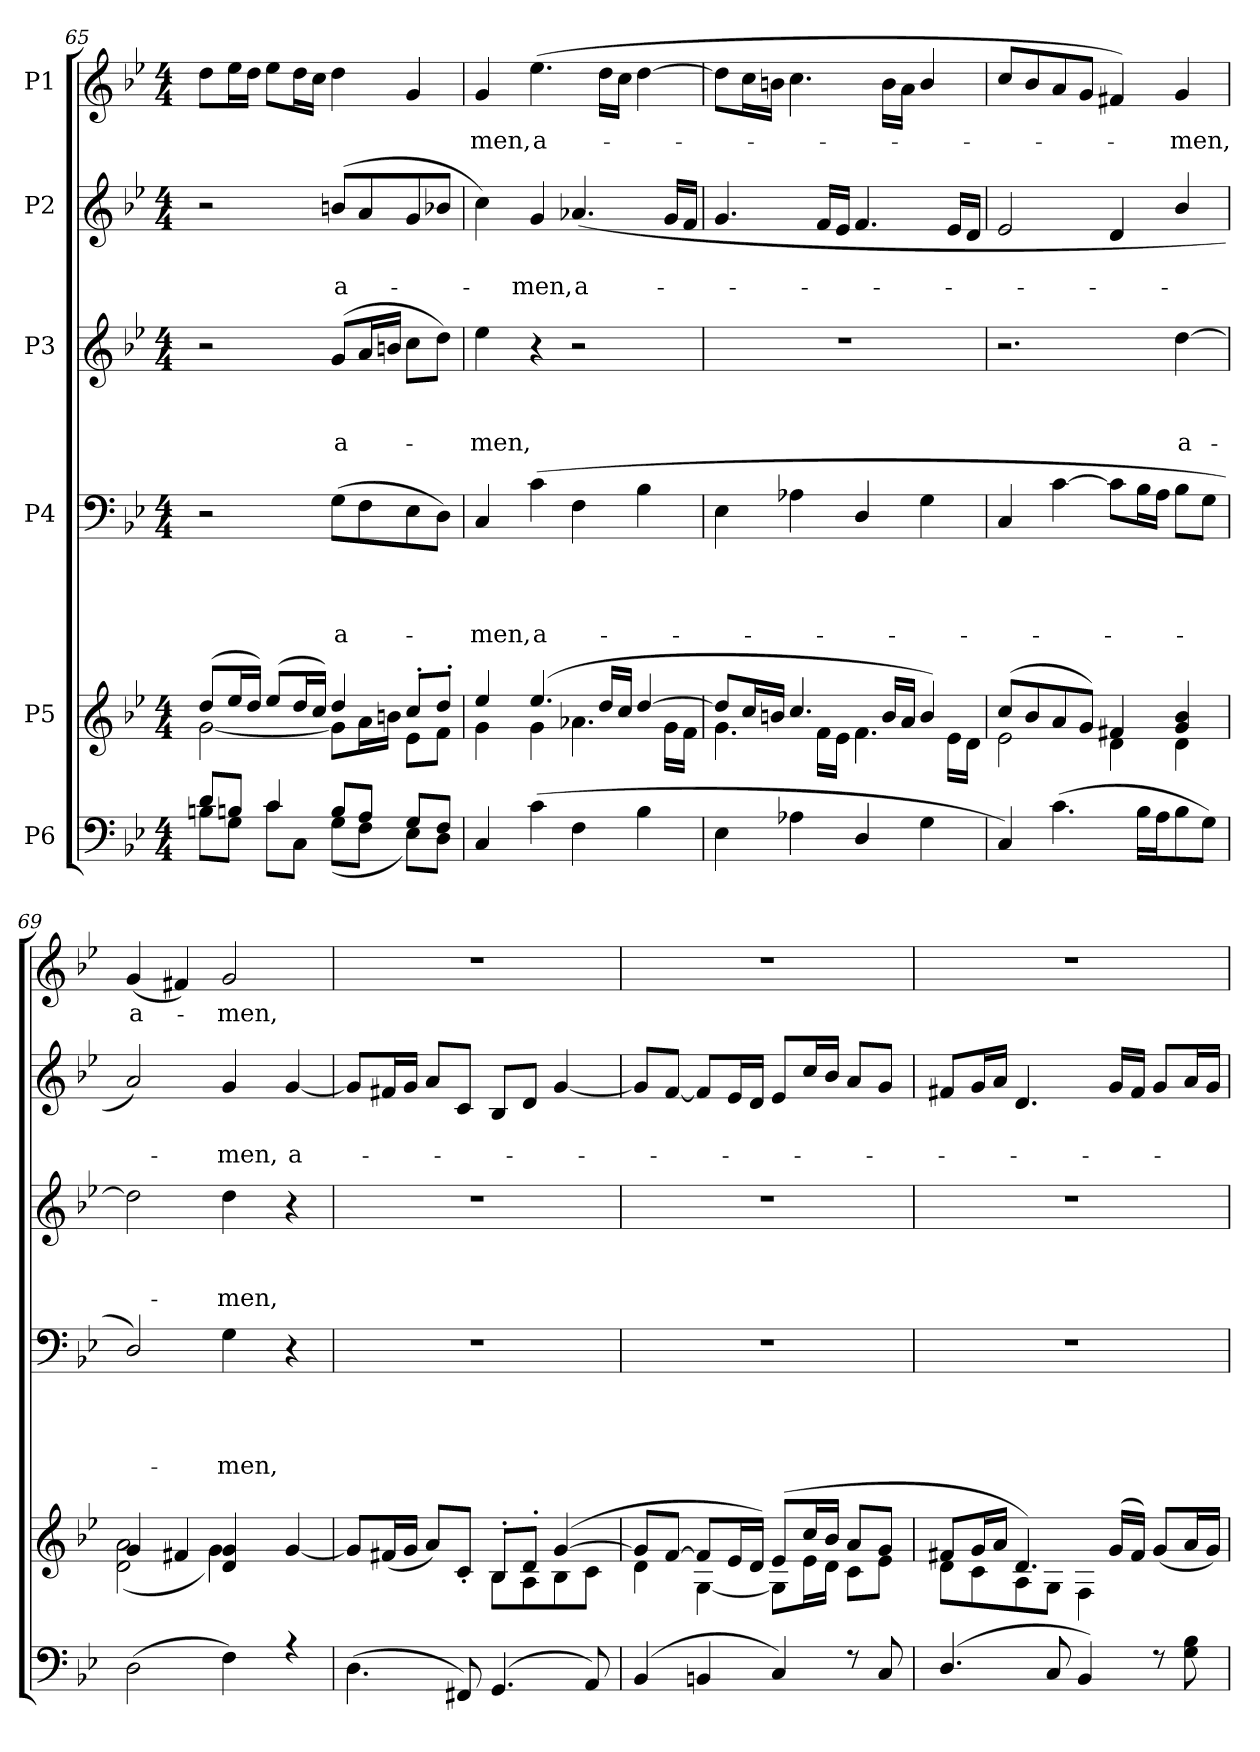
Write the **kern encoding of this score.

**kern	**kern	**kern	**text	**text	**text	**text	**kern	**text	**text	**text	**kern	**text	**text	**kern	**text
*part6	*part5	*part4	*part4	*part4	*part4	*part4	*part3	*part3	*part3	*part3	*part2	*part2	*part2	*part1	*part1
*staff6	*staff5	*staff4	*staff4	*staff4	*staff4	*staff4	*staff3	*staff3	*staff3	*staff3	*staff2	*staff2	*staff2	*staff1	*staff1
*I"P6	*I"P5	*I"P4	*	*	*	*	*I"P3	*	*	*	*I"P2	*	*	*I"P1	*
*clefF4	*clefG2	*clefF4	*	*	*	*	*clefG2	*	*	*	*clefG2	*	*	*clefG2	*
*	*	*	*	*	*	*	*ITrd7c12	*	*	*	*	*	*	*	*
*k[b-e-]	*k[b-e-]	*k[b-e-]	*	*	*	*	*k[b-e-]	*	*	*	*k[b-e-]	*	*	*k[b-e-]	*
*B-:	*B-:	*B-:	*	*	*	*	*B-:	*	*	*	*B-:	*	*	*B-:	*
*M4/4	*M4/4	*M4/4	*	*	*	*	*M4/4	*	*	*	*M4/4	*	*	*M4/4	*
=65	=65	=65	=65	=65	=65	=65	=65	=65	=65	=65	=65	=65	=65	=65	=65
*^	*^	*	*	*	*	*	*	*	*	*	*	*	*	*	*
8d/L	8Bn\L	(>8dd/L	[<2g\	2r	.	.	.	.	2r	.	.	.	2r	.	.	8dd\L	.
8Bni/J	8G\J	16ee-/L	.	.	.	.	.	.	.	.	.	.	.	.	.	16ee-\L	.
.	.	16dd/JJ)	.	.	.	.	.	.	.	.	.	.	.	.	.	16dd\JJ	.
4c/	8c\L	(>8ee-/L	.	.	.	.	.	.	.	.	.	.	.	.	.	8ee-\L	.
.	8C\J	16dd/L	.	.	.	.	.	.	.	.	.	.	.	.	.	16dd\L	.
.	.	16cc/JJ)	.	.	.	.	.	.	.	.	.	.	.	.	.	16cc\JJ	.
!	!	!	!	!	!	!	!	!LO:LY:b	!	!	!	!LO:LY:b	!	!	!LO:LY:b	!	!
8B/L	(<8G\L	4dd/	8g\L]	(>8G\L	.	.	.	a-	(>8G/L	.	.	a-	(<8bn/L	.	a-	4dd\	.
8A/J	8F\J	.	16a\L	8F\	.	.	.	.	16A/L	.	.	.	8a/	.	.	.	.
.	.	.	16bn\JJ	.	.	.	.	.	16Bn/JJ	.	.	.	.	.	.	.	.
8G/L	8E-\L)	8cc'</L	8e-\L	8E-\	.	.	.	.	8c\L	.	.	.	8g/	.	.	4g/	.
8F/J	8D\J	8dd'</J	8f\J	8D\J)	.	.	.	.	8d\J)	.	.	.	8b-X/J	.	.	.	.
=66	=66	=66	=66	=66	=66	=66	=66	=66	=66	=66	=66	=66	=66	=66	=66	=66	=66
!	!	!	!	!	!	!	!	!LO:LY:b	!	!	!	!LO:LY:b	!	!	!	!	!LO:LY:b
4C/	1ryy	4ee-/	4g\	4C/	.	.	.	-men,	4e-\	.	.	-men,	4cc\)	.	.	4g/	-men,
!	!	!	!	!	!	!	!	!LO:LY:b	!	!	!	!	!	!	!LO:LY:b	!	!LO:LY:b
(>4c\	.	(>4.ee-/	4g\	(>4c\	.	.	.	a-	4r	.	.	.	4g/	.	-men,	(<4.ee-\	a-
!	!	!	!	!	!	!	!	!	!	!	!	!	!	!	!LO:LY:b	!	!
4F\	.	.	4.a-X\	4F\	.	.	.	.	2r	.	.	.	(<4.a-X/	.	a-	.	.
.	.	16dd/LL	.	.	.	.	.	.	.	.	.	.	.	.	.	16dd\LL	.
.	.	16cc/JJ	.	.	.	.	.	.	.	.	.	.	.	.	.	16cc\JJ	.
4B-\	.	[>4dd/	.	4B-\	.	.	.	.	.	.	.	.	.	.	.	[>4dd\	.
.	.	.	16g\LL	.	.	.	.	.	.	.	.	.	16g/LL	.	.	.	.
.	.	.	16f\JJ	.	.	.	.	.	.	.	.	.	16f/JJ	.	.	.	.
=67	=67	=67	=67	=67	=67	=67	=67	=67	=67	=67	=67	=67	=67	=67	=67	=67	=67
4E-\	1ryy	8dd/L]	4.g\	4E-\	.	.	.	.	1r	.	.	.	4.g/	.	.	8dd\L]	.
.	.	16cc/L	.	.	.	.	.	.	.	.	.	.	.	.	.	16cc\L	.
.	.	16bn/JJ	.	.	.	.	.	.	.	.	.	.	.	.	.	16bn\JJ	.
4A-X\	.	4.cc/	.	4A-X\	.	.	.	.	.	.	.	.	.	.	.	4.cc\	.
.	.	.	16f\LL	.	.	.	.	.	.	.	.	.	16f/LL	.	.	.	.
.	.	.	16e-\JJ	.	.	.	.	.	.	.	.	.	16e-/JJ	.	.	.	.
4D/	.	.	4.f\	4D/	.	.	.	.	.	.	.	.	4.f/	.	.	.	.
.	.	16b/LL	.	.	.	.	.	.	.	.	.	.	.	.	.	16b\LL	.
.	.	16a/JJ	.	.	.	.	.	.	.	.	.	.	.	.	.	16a\JJ	.
4G\	.	4b/)	.	4G\	.	.	.	.	.	.	.	.	.	.	.	4b/	.
.	.	.	16e-\LL	.	.	.	.	.	.	.	.	.	16e-/LL	.	.	.	.
.	.	.	16d\JJ	.	.	.	.	.	.	.	.	.	16d/JJ	.	.	.	.
!!LO:PB:g=z
=68	=68	=68	=68	=68	=68	=68	=68	=68	=68	=68	=68	=68	=68	=68	=68	=68	=68
4C/)	1ryy	(>8cc/L	2e-\	4C/	.	.	.	.	2.r	.	.	.	2e-/	.	.	8cc/L	.
.	.	8b-/	.	.	.	.	.	.	.	.	.	.	.	.	.	8b-/	.
(>4.c\	.	8a/	.	[>4c\	.	.	.	.	.	.	.	.	.	.	.	8a/	.
.	.	8g/J)	.	.	.	.	.	.	.	.	.	.	.	.	.	8g/J	.
.	.	4f#X/	4d\	8c\L]	.	.	.	.	.	.	.	.	4d/	.	.	4f#X/)	.
16B-\LL	.	.	.	16B-\L	.	.	.	.	.	.	.	.	.	.	.	.	.
16A\J	.	.	.	16A\JJ	.	.	.	.	.	.	.	.	.	.	.	.	.
!	!	!	!	!	!	!	!	!	!	!	!	!LO:LY:b	!	!	!	!	!LO:LY:b
8B-\	.	4g/ 4b-/	4d\	8B-\L	.	.	.	.	[>4d\	.	.	a-	4b-/	.	.	4g/	-men,
8G\J)	.	.	.	8G\J	.	.	.	.	.	.	.	.	.	.	.	.	.
=69	=69	=69	=69	=69	=69	=69	=69	=69	=69	=69	=69	=69	=69	=69	=69	=69	=69
!	!	!	!	!	!	!	!	!	!	!	!	!	!	!	!	!	!LO:LY:b
(>2D\	1ryy	4g/	(>2d\ 2a\	2D/)	.	.	.	.	2d\]	.	.	.	2a/)	.	.	(<4g/	a-
.	.	4f#X/	.	.	.	.	.	.	.	.	.	.	.	.	.	4f#X/)	.
!	!	!	!	!	!	!	!	!LO:LY:b	!	!	!	!LO:LY:b	!	!	!LO:LY:b	!	!LO:LY:b
4F\)	.	4d/ 4g/	4g\)	4G\	.	.	.	-men,	4d\	.	.	-men,	4g/	.	-men,	2g/	-men,
!	!	!	!	!	!	!	!	!	!	!	!	!	!	!	!LO:LY:b	!	!
4r	.	[<4g/	4ryy	4r	.	.	.	.	4r	.	.	.	[<4g/	.	a-	.	.
=70	=70	=70	=70	=70	=70	=70	=70	=70	=70	=70	=70	=70	=70	=70	=70	=70	=70
(>4.D\	1ryy	8g/L]	2ryy	1r	.	.	.	.	1r	.	.	.	8g/L]	.	.	1r	.
.	.	(<16f#X/L	.	.	.	.	.	.	.	.	.	.	16f#X/L	.	.	.	.
.	.	16g/JJ	.	.	.	.	.	.	.	.	.	.	16g/JJ	.	.	.	.
.	.	8a/L)	.	.	.	.	.	.	.	.	.	.	8a/L	.	.	.	.
8FF#X/)	.	8c'>/J	.	.	.	.	.	.	.	.	.	.	8c/J	.	.	.	.
(<4.GG/	.	8B-'</L	8B-\L	.	.	.	.	.	.	.	.	.	8B-/L	.	.	.	.
.	.	8d'</J	8A\	.	.	.	.	.	.	.	.	.	8d/J	.	.	.	.
.	.	(>[>4g/	8B-\	.	.	.	.	.	.	.	.	.	[<4g/	.	.	.	.
8AA/)	.	.	8c\J	.	.	.	.	.	.	.	.	.	.	.	.	.	.
=71	=71	=71	=71	=71	=71	=71	=71	=71	=71	=71	=71	=71	=71	=71	=71	=71	=71
(<4BB-/	1ryy	8g/L]	4d\	1r	.	.	.	.	1r	.	.	.	8g/L]	.	.	1r	.
.	.	[>8f/J	.	.	.	.	.	.	.	.	.	.	[<8f/J	.	.	.	.
4BBn/	.	8f/L]	[<4G\	.	.	.	.	.	.	.	.	.	8f/L]	.	.	.	.
.	.	16e-/L	.	.	.	.	.	.	.	.	.	.	16e-/L	.	.	.	.
.	.	16d/JJ)	.	.	.	.	.	.	.	.	.	.	16d/JJ	.	.	.	.
4C/)	.	(>8e-/L	8G\L]	.	.	.	.	.	.	.	.	.	8e-/L	.	.	.	.
.	.	16cc/L	16e-\L	.	.	.	.	.	.	.	.	.	16cc/L	.	.	.	.
.	.	16b-/JJ	16d\JJ	.	.	.	.	.	.	.	.	.	16b-/JJ	.	.	.	.
8r	.	8a/L	8c\L	.	.	.	.	.	.	.	.	.	8a/L	.	.	.	.
8C/	.	8g/J	8e-\J	.	.	.	.	.	.	.	.	.	8g/J	.	.	.	.
=72	=72	=72	=72	=72	=72	=72	=72	=72	=72	=72	=72	=72	=72	=72	=72	=72	=72
(<4.D/	1ryy	8f#X/L	8d\L	1r	.	.	.	.	1r	.	.	.	8f#X/L	.	.	1r	.
.	.	16g/L	8c\	.	.	.	.	.	.	.	.	.	16g/L	.	.	.	.
.	.	16a/JJ	.	.	.	.	.	.	.	.	.	.	16a/JJ	.	.	.	.
.	.	4.d/)	8A\	.	.	.	.	.	.	.	.	.	4.d/	.	.	.	.
8C/	.	.	8G\J	.	.	.	.	.	.	.	.	.	.	.	.	.	.
4BB-/)	.	.	4F\	.	.	.	.	.	.	.	.	.	.	.	.	.	.
.	.	(>16g/LL	.	.	.	.	.	.	.	.	.	.	16g/LL	.	.	.	.
.	.	16f#/JJ)	.	.	.	.	.	.	.	.	.	.	16f#/JJ	.	.	.	.
8r	.	(>8g/L	4ryy	.	.	.	.	.	.	.	.	.	8g/L	.	.	.	.
8G\ 8B-\	.	16a/L	.	.	.	.	.	.	.	.	.	.	16a/L	.	.	.	.
.	.	16g/JJ)	.	.	.	.	.	.	.	.	.	.	16g/JJ	.	.	.	.
*v	*v	*	*	*	*	*	*	*	*	*	*	*	*	*	*	*	*
*	*v	*v	*	*	*	*	*	*	*	*	*	*	*	*	*	*
=	=	=	=	=	=	=	=	=	=	=	=	=	=	=	=
*-	*-	*-	*-	*-	*-	*-	*-	*-	*-	*-	*-	*-	*-	*-	*-
